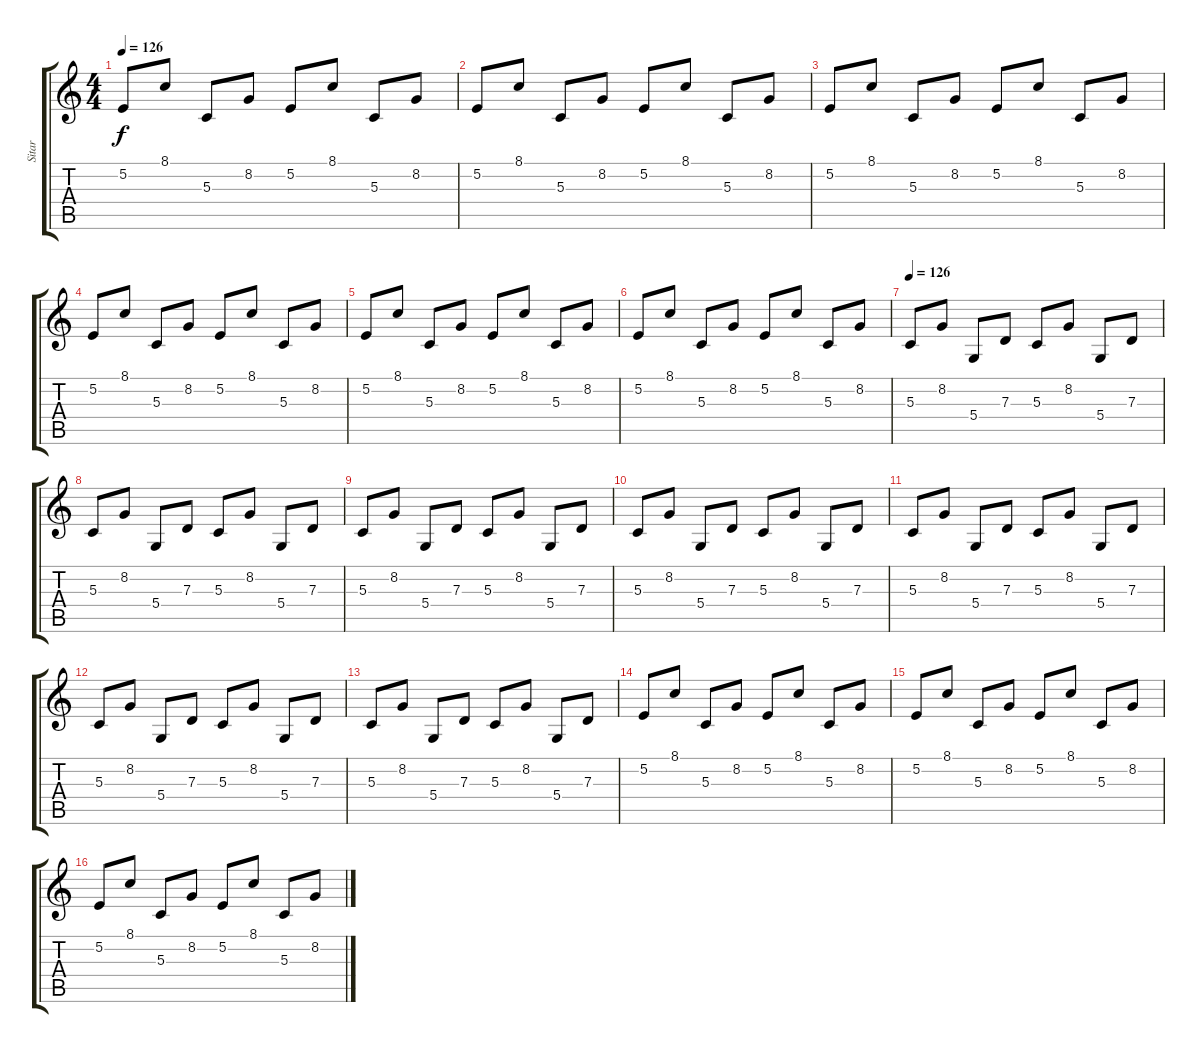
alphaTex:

\track ("Sitar" "Sitar") {instrument sitar}
\staff {score tabs}
\tuning (E4 B3 G3 D3 A2 E2) {hide}
\ts (4 4)
\tempo 126
\clef g2
\ks c
5.2.8{dy f} 8.1.8 5.3.8 8.2.8 5.2.8 8.1.8 5.3.8 8.2.8 |
5.2.8 8.1.8 5.3.8 8.2.8 5.2.8 8.1.8 5.3.8 8.2.8 |
5.2.8 8.1.8 5.3.8 8.2.8 5.2.8 8.1.8 5.3.8 8.2.8 |
5.2.8 8.1.8 5.3.8 8.2.8 5.2.8 8.1.8 5.3.8 8.2.8 |
5.2.8 8.1.8 5.3.8 8.2.8 5.2.8 8.1.8 5.3.8 8.2.8 |
5.2.8 8.1.8 5.3.8 8.2.8 5.2.8 8.1.8 5.3.8 8.2.8 |
\section ("" "")
\tempo 126
5.3.8 8.2.8 5.4.8 7.3.8 5.3.8 8.2.8 5.4.8 7.3.8 |
5.3.8 8.2.8 5.4.8 7.3.8 5.3.8 8.2.8 5.4.8 7.3.8 |
5.3.8 8.2.8 5.4.8 7.3.8 5.3.8 8.2.8 5.4.8 7.3.8 |
5.3.8 8.2.8 5.4.8 7.3.8 5.3.8 8.2.8 5.4.8 7.3.8 |
5.3.8 8.2.8 5.4.8 7.3.8 5.3.8 8.2.8 5.4.8 7.3.8 |
5.3.8 8.2.8 5.4.8 7.3.8 5.3.8 8.2.8 5.4.8 7.3.8 |
5.3.8 8.2.8 5.4.8 7.3.8 5.3.8 8.2.8 5.4.8 7.3.8 |
\section ("" "")
5.2.8 8.1.8 5.3.8 8.2.8 5.2.8 8.1.8 5.3.8 8.2.8 |
5.2.8 8.1.8 5.3.8 8.2.8 5.2.8 8.1.8 5.3.8 8.2.8 |
5.2.8 8.1.8 5.3.8 8.2.8 5.2.8 8.1.8 5.3.8 8.2.8
